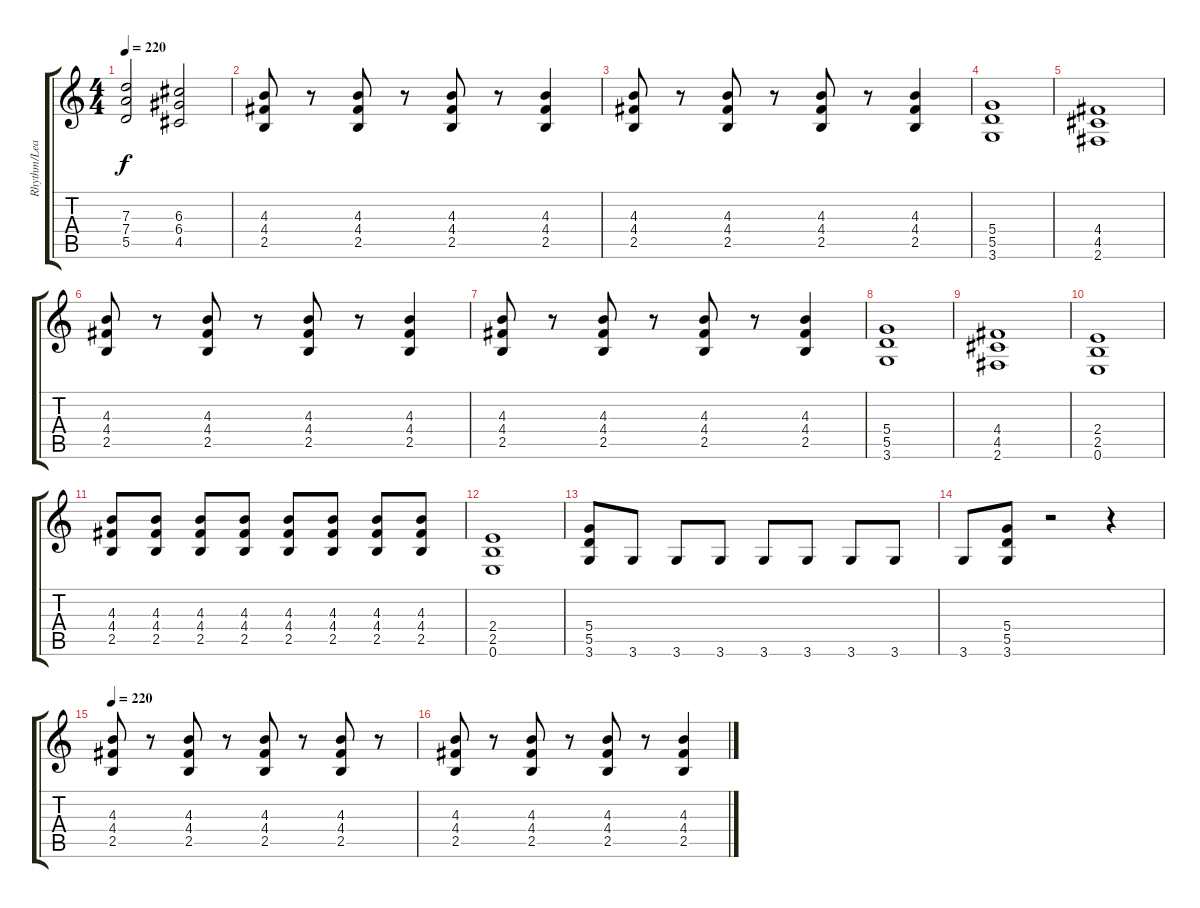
\track ("Rhythm/Lead" "Rhythm/Lea") {instrument distortionguitar}
\staff {score tabs}
\tuning (E4 B3 G3 D3 A2 E2) {hide}
\ts (4 4)
\tempo 220
\clef g2
\ks c
(7.3 7.4 5.5).2{dy f} (6.3 6.4 4.5).2 |
(4.3 4.4 2.5).8 r.8 (4.3 4.4 2.5).8 r.8 (4.3 4.4 2.5).8 r.8 (4.3 4.4 2.5).4 |
(4.3 4.4 2.5).8 r.8 (4.3 4.4 2.5).8 r.8 (4.3 4.4 2.5).8 r.8 (4.3 4.4 2.5).4 |
(5.4 5.5 3.6).1 |
(4.4 4.5 2.6).1 |
(4.3 4.4 2.5).8 r.8 (4.3 4.4 2.5).8 r.8 (4.3 4.4 2.5).8 r.8 (4.3 4.4 2.5).4 |
(4.3 4.4 2.5).8 r.8 (4.3 4.4 2.5).8 r.8 (4.3 4.4 2.5).8 r.8 (4.3 4.4 2.5).4 |
(5.4 5.5 3.6).1 |
(4.4 4.5 2.6).1 |
(2.4 2.5 0.6).1 |
(4.3 4.4 2.5).8 (4.3 4.4 2.5).8 (4.3 4.4 2.5).8 (4.3 4.4 2.5).8 (4.3 4.4 2.5).8 (4.3 4.4 2.5).8 (4.3 4.4 2.5).8 (4.3 4.4 2.5).8 |
(2.4 2.5 0.6).1 |
(5.4 5.5 3.6).8 3.6.8 3.6.8 3.6.8 3.6.8 3.6.8 3.6.8 3.6.8 |
3.6.8 (5.4 5.5 3.6).8 r.2 r.4 |
\tempo 220
(4.3 4.4 2.5).8{instrument overdrivenguitar} r.8 (4.3 4.4 2.5).8 r.8 (4.3 4.4 2.5).8 r.8 (4.3 4.4 2.5).8 r.8 |
(4.3 4.4 2.5).8 r.8 (4.3 4.4 2.5).8 r.8 (4.3 4.4 2.5).8 r.8 (4.3 4.4 2.5).4
